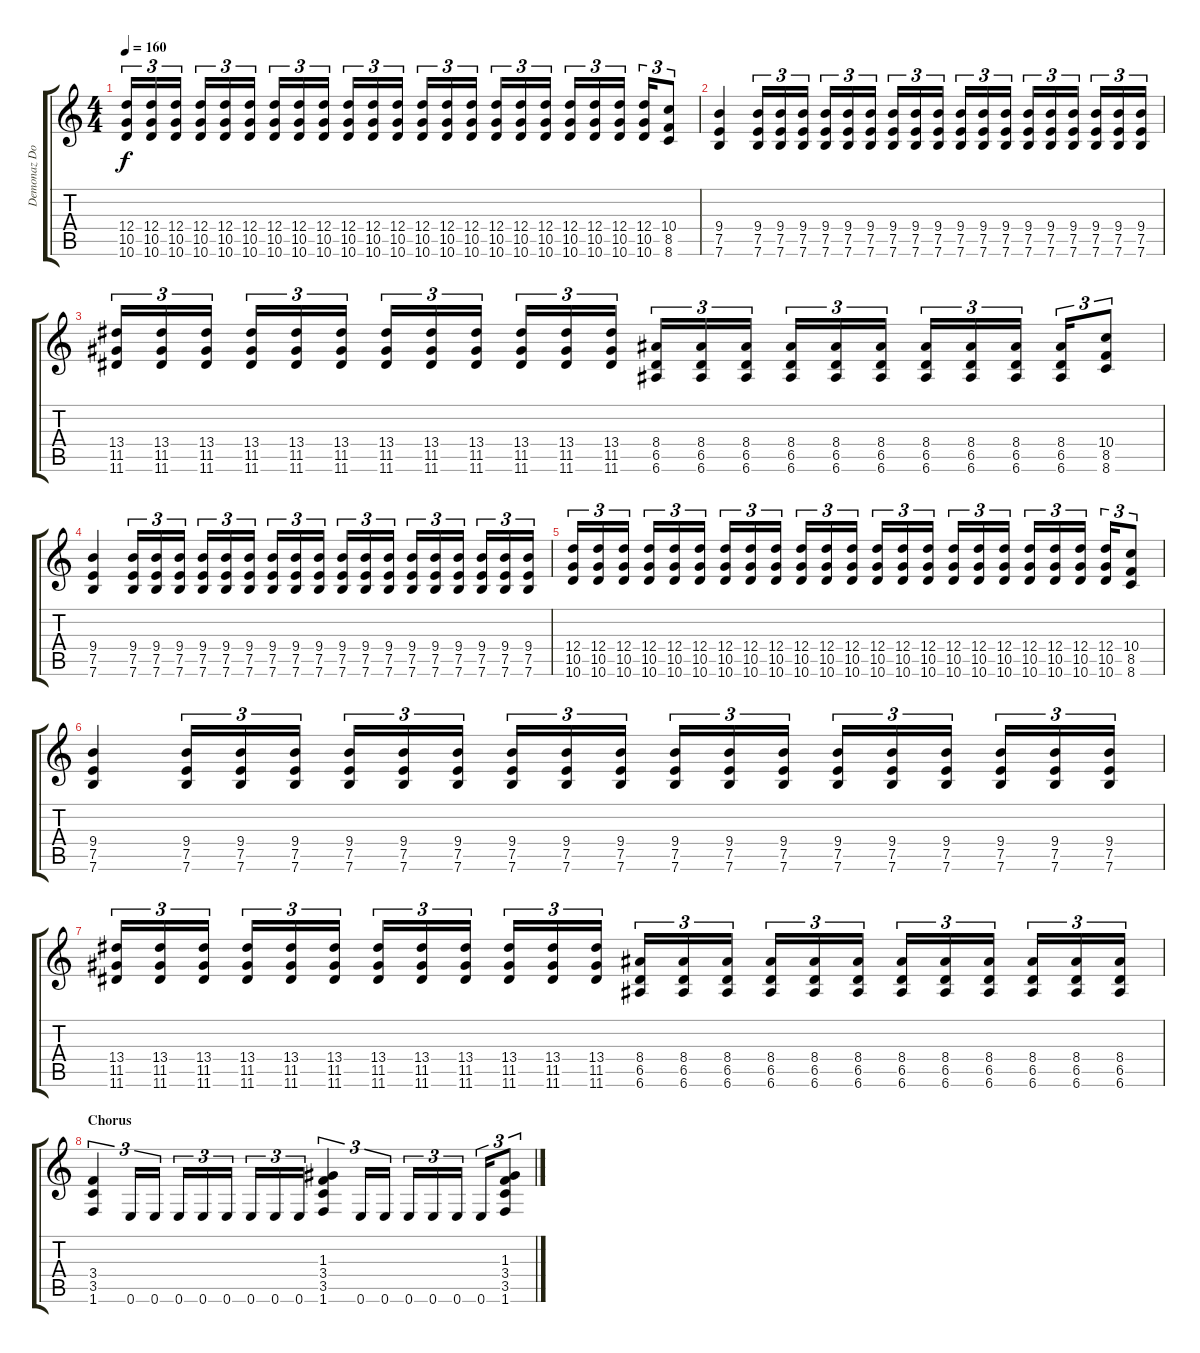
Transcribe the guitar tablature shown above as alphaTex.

\track ("Demonaz Doom Occulta" "Demonaz Do") {instrument distortionguitar}
\staff {score tabs}
\tuning (E4 B3 G3 D3 A2 E2) {hide}
\ts (4 4)
\tempo 160
\clef g2
\ks c
(12.4 10.5 10.6).16{tu (3 2) dy f} (12.4 10.5 10.6).16{tu (3 2)} (12.4 10.5 10.6).16{tu (3 2)} (12.4 10.5 10.6).16{tu (3 2)} (12.4 10.5 10.6).16{tu (3 2)} (12.4 10.5 10.6).16{tu (3 2)} (12.4 10.5 10.6).16{tu (3 2)} (12.4 10.5 10.6).16{tu (3 2)} (12.4 10.5 10.6).16{tu (3 2)} (12.4 10.5 10.6).16{tu (3 2)} (12.4 10.5 10.6).16{tu (3 2)} (12.4 10.5 10.6).16{tu (3 2)} (12.4 10.5 10.6).16{tu (3 2)} (12.4 10.5 10.6).16{tu (3 2)} (12.4 10.5 10.6).16{tu (3 2)} (12.4 10.5 10.6).16{tu (3 2)} (12.4 10.5 10.6).16{tu (3 2)} (12.4 10.5 10.6).16{tu (3 2)} (12.4 10.5 10.6).16{tu (3 2)} (12.4 10.5 10.6).16{tu (3 2)} (12.4 10.5 10.6).16{tu (3 2)} (12.4 10.5 10.6).16{tu (3 2)} (10.4 8.5 8.6).8{tu (3 2)} |
(9.4 7.5 7.6).4 (9.4 7.5 7.6).16{tu (3 2)} (9.4 7.5 7.6).16{tu (3 2)} (9.4 7.5 7.6).16{tu (3 2)} (9.4 7.5 7.6).16{tu (3 2)} (9.4 7.5 7.6).16{tu (3 2)} (9.4 7.5 7.6).16{tu (3 2)} (9.4 7.5 7.6).16{tu (3 2)} (9.4 7.5 7.6).16{tu (3 2)} (9.4 7.5 7.6).16{tu (3 2)} (9.4 7.5 7.6).16{tu (3 2)} (9.4 7.5 7.6).16{tu (3 2)} (9.4 7.5 7.6).16{tu (3 2)} (9.4 7.5 7.6).16{tu (3 2)} (9.4 7.5 7.6).16{tu (3 2)} (9.4 7.5 7.6).16{tu (3 2)} (9.4 7.5 7.6).16{tu (3 2)} (9.4 7.5 7.6).16{tu (3 2)} (9.4 7.5 7.6).16{tu (3 2)} |
(13.4 11.5 11.6).16{tu (3 2)} (13.4 11.5 11.6).16{tu (3 2)} (13.4 11.5 11.6).16{tu (3 2)} (13.4 11.5 11.6).16{tu (3 2)} (13.4 11.5 11.6).16{tu (3 2)} (13.4 11.5 11.6).16{tu (3 2)} (13.4 11.5 11.6).16{tu (3 2)} (13.4 11.5 11.6).16{tu (3 2)} (13.4 11.5 11.6).16{tu (3 2)} (13.4 11.5 11.6).16{tu (3 2)} (13.4 11.5 11.6).16{tu (3 2)} (13.4 11.5 11.6).16{tu (3 2)} (8.4 6.5 6.6).16{tu (3 2)} (8.4 6.5 6.6).16{tu (3 2)} (8.4 6.5 6.6).16{tu (3 2)} (8.4 6.5 6.6).16{tu (3 2)} (8.4 6.5 6.6).16{tu (3 2)} (8.4 6.5 6.6).16{tu (3 2)} (8.4 6.5 6.6).16{tu (3 2)} (8.4 6.5 6.6).16{tu (3 2)} (8.4 6.5 6.6).16{tu (3 2)} (8.4 6.5 6.6).16{tu (3 2)} (10.4 8.5 8.6).8{tu (3 2)} |
(9.4 7.5 7.6).4 (9.4 7.5 7.6).16{tu (3 2)} (9.4 7.5 7.6).16{tu (3 2)} (9.4 7.5 7.6).16{tu (3 2)} (9.4 7.5 7.6).16{tu (3 2)} (9.4 7.5 7.6).16{tu (3 2)} (9.4 7.5 7.6).16{tu (3 2)} (9.4 7.5 7.6).16{tu (3 2)} (9.4 7.5 7.6).16{tu (3 2)} (9.4 7.5 7.6).16{tu (3 2)} (9.4 7.5 7.6).16{tu (3 2)} (9.4 7.5 7.6).16{tu (3 2)} (9.4 7.5 7.6).16{tu (3 2)} (9.4 7.5 7.6).16{tu (3 2)} (9.4 7.5 7.6).16{tu (3 2)} (9.4 7.5 7.6).16{tu (3 2)} (9.4 7.5 7.6).16{tu (3 2)} (9.4 7.5 7.6).16{tu (3 2)} (9.4 7.5 7.6).16{tu (3 2)} |
(12.4 10.5 10.6).16{tu (3 2)} (12.4 10.5 10.6).16{tu (3 2)} (12.4 10.5 10.6).16{tu (3 2)} (12.4 10.5 10.6).16{tu (3 2)} (12.4 10.5 10.6).16{tu (3 2)} (12.4 10.5 10.6).16{tu (3 2)} (12.4 10.5 10.6).16{tu (3 2)} (12.4 10.5 10.6).16{tu (3 2)} (12.4 10.5 10.6).16{tu (3 2)} (12.4 10.5 10.6).16{tu (3 2)} (12.4 10.5 10.6).16{tu (3 2)} (12.4 10.5 10.6).16{tu (3 2)} (12.4 10.5 10.6).16{tu (3 2)} (12.4 10.5 10.6).16{tu (3 2)} (12.4 10.5 10.6).16{tu (3 2)} (12.4 10.5 10.6).16{tu (3 2)} (12.4 10.5 10.6).16{tu (3 2)} (12.4 10.5 10.6).16{tu (3 2)} (12.4 10.5 10.6).16{tu (3 2)} (12.4 10.5 10.6).16{tu (3 2)} (12.4 10.5 10.6).16{tu (3 2)} (12.4 10.5 10.6).16{tu (3 2)} (10.4 8.5 8.6).8{tu (3 2)} |
(9.4 7.5 7.6).4 (9.4 7.5 7.6).16{tu (3 2)} (9.4 7.5 7.6).16{tu (3 2)} (9.4 7.5 7.6).16{tu (3 2)} (9.4 7.5 7.6).16{tu (3 2)} (9.4 7.5 7.6).16{tu (3 2)} (9.4 7.5 7.6).16{tu (3 2)} (9.4 7.5 7.6).16{tu (3 2)} (9.4 7.5 7.6).16{tu (3 2)} (9.4 7.5 7.6).16{tu (3 2)} (9.4 7.5 7.6).16{tu (3 2)} (9.4 7.5 7.6).16{tu (3 2)} (9.4 7.5 7.6).16{tu (3 2)} (9.4 7.5 7.6).16{tu (3 2)} (9.4 7.5 7.6).16{tu (3 2)} (9.4 7.5 7.6).16{tu (3 2)} (9.4 7.5 7.6).16{tu (3 2)} (9.4 7.5 7.6).16{tu (3 2)} (9.4 7.5 7.6).16{tu (3 2)} |
(13.4 11.5 11.6).16{tu (3 2)} (13.4 11.5 11.6).16{tu (3 2)} (13.4 11.5 11.6).16{tu (3 2)} (13.4 11.5 11.6).16{tu (3 2)} (13.4 11.5 11.6).16{tu (3 2)} (13.4 11.5 11.6).16{tu (3 2)} (13.4 11.5 11.6).16{tu (3 2)} (13.4 11.5 11.6).16{tu (3 2)} (13.4 11.5 11.6).16{tu (3 2)} (13.4 11.5 11.6).16{tu (3 2)} (13.4 11.5 11.6).16{tu (3 2)} (13.4 11.5 11.6).16{tu (3 2)} (8.4 6.5 6.6).16{tu (3 2)} (8.4 6.5 6.6).16{tu (3 2)} (8.4 6.5 6.6).16{tu (3 2)} (8.4 6.5 6.6).16{tu (3 2)} (8.4 6.5 6.6).16{tu (3 2)} (8.4 6.5 6.6).16{tu (3 2)} (8.4 6.5 6.6).16{tu (3 2)} (8.4 6.5 6.6).16{tu (3 2)} (8.4 6.5 6.6).16{tu (3 2)} (8.4 6.5 6.6).16{tu (3 2)} (8.4 6.5 6.6).16{tu (3 2)} (8.4 6.5 6.6).16{tu (3 2)} |
\section ("" "Chorus")
(3.4 3.5 1.6).4{tu (3 2)} 0.6.16{tu (3 2)} 0.6.16{tu (3 2)} 0.6.16{tu (3 2)} 0.6.16{tu (3 2)} 0.6.16{tu (3 2)} 0.6.16{tu (3 2)} 0.6.16{tu (3 2)} 0.6.16{tu (3 2)} (1.3 3.4 3.5 1.6).4{tu (3 2)} 0.6.16{tu (3 2)} 0.6.16{tu (3 2)} 0.6.16{tu (3 2)} 0.6.16{tu (3 2)} 0.6.16{tu (3 2)} 0.6.16{tu (3 2)} (1.3 3.4 3.5 1.6).8{tu (3 2)}
